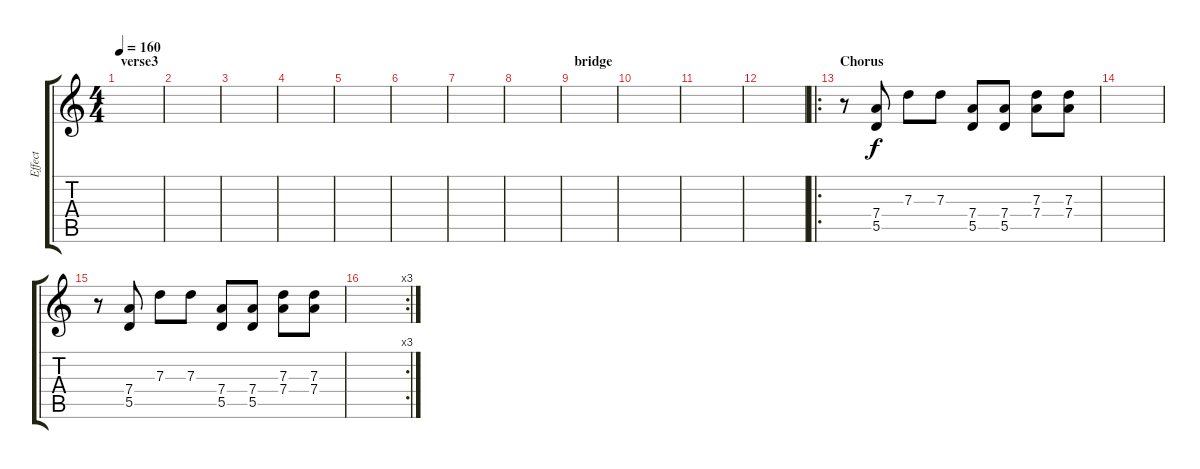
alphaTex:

\track ("Effect" "Effect") {instrument synthbass1}
\staff {score tabs}
\tuning (E4 B3 G3 D3 A2 E2) {hide}
\ts (4 4)
\section ("" "verse3")
\tempo 160
\clef g2
\ks c
|
|
|
|
|
|
|
|
\section ("" "bridge")
|
|
|
|
\ro
\section ("" "Chorus")
r.8 (7.4 5.5).8 7.3.8 7.3.8 (7.4 5.5).8 (7.4 5.5).8 (7.3 7.4).8 (7.3 7.4).8 |
|
r.8 (7.4 5.5).8 7.3.8 7.3.8 (7.4 5.5).8 (7.4 5.5).8 (7.3 7.4).8 (7.3 7.4).8 |
\rc 3
